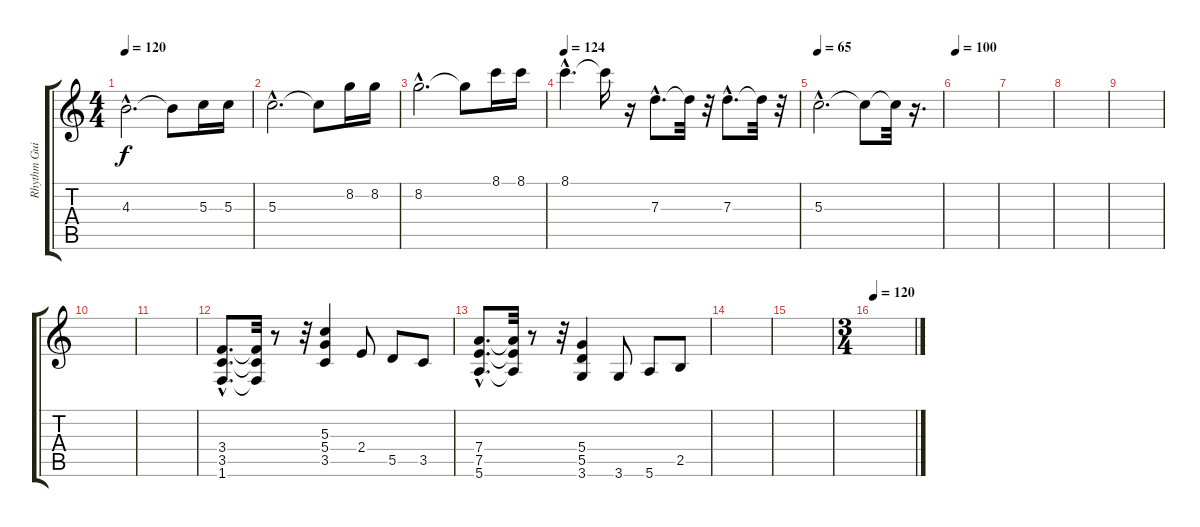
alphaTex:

\track ("Rhythm Guitar " "Rhythm Gui") {instrument distortionguitar}
\staff {score tabs}
\tuning (E4 B3 G3 D3 A2 E2) {hide}
\ts (4 4)
\tempo 120
\clef g2
\ks c
4.3{hac}.2{d dy f} 4.3{t}.8 5.3.16 5.3.16 |
5.3{hac}.2{d} 5.3{t}.8 8.2.16 8.2.16 |
8.2{hac}.2{d} 8.2{t}.8 8.1.16 8.1.16 |
\tempo 124
8.1{hac}.4{d} 8.1{t}.16 r.16 7.3{hac}.8{d} 7.3{t}.32 r.32 7.3{hac}.8{d} 7.3{t}.32 r.32 |
\tempo 65
5.3{hac}.2{d} 5.3{t}.8 5.3{t}.32 r.16{d} |
\tempo 100
|
|
|
|
|
|
(3.4{hac} 3.5{hac} 1.6{hac}).8{d} (3.4{t} 3.5{t} 1.6{t}).32 r.8 r.32 (5.3 5.4 3.5).4 2.4.8 5.5.8 3.5.8 |
(7.4{hac} 7.5{hac} 5.6{hac}).8{d} (7.4{t} 7.5{t} 5.6{t}).32 r.8 r.32 (5.4 5.5 3.6).4 3.6.8 5.6.8 2.5.8 |
|
|
\ts (3 4)
\tempo 120
